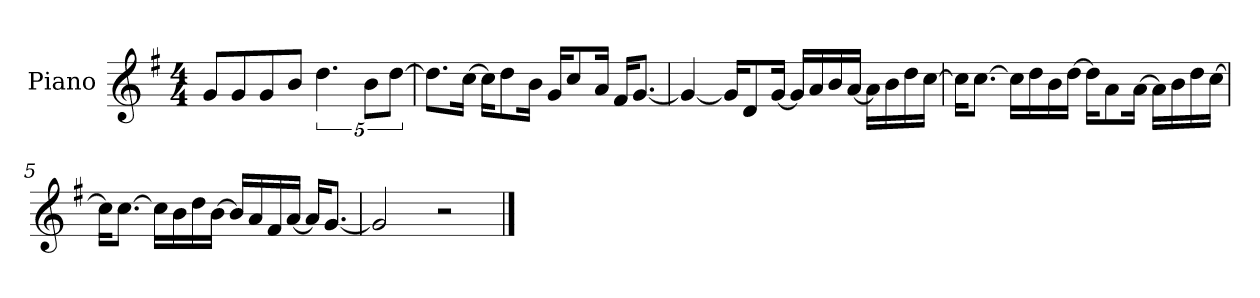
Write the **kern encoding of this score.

**kern
*part1
*staff1
*I"Piano
*I'P-no
*clefG2
*k[f#]
*M4/4
*MM90
=1
8g/L
8g/
8g/
8b/J
5.dd\
10b\L
[10dd\J
=2
8.dd\L]
[16cc\Jk
16cc\KL]
8dd\
16b\Jk
16g/KL
8cc/
16a/Jk
16f#/KL
[8.g/J
=3
4g/_
16g/KL]
8d/
[16g/Jk
16g/LL]
16a/
16b/
[16a/JJ
16a\LL]
16b\
16dd\
[16cc\JJ
!!LO:LB:g=z
=4
16cc\KL]
[8.cc\J
16cc\LL]
16dd\
16b\
[16dd\JJ
16dd\KL]
8a\
[16a\Jk
16a\LL]
16b\
16dd\
[16cc\JJ
=5
16cc\KL]
[8.cc\J
16cc\LL]
16b\
16dd\
[16b\JJ
16b/LL]
16a/
16f#/
[16a/JJ
16a/KL]
[8.g/J
=6
2g/]
2r
==
*-
